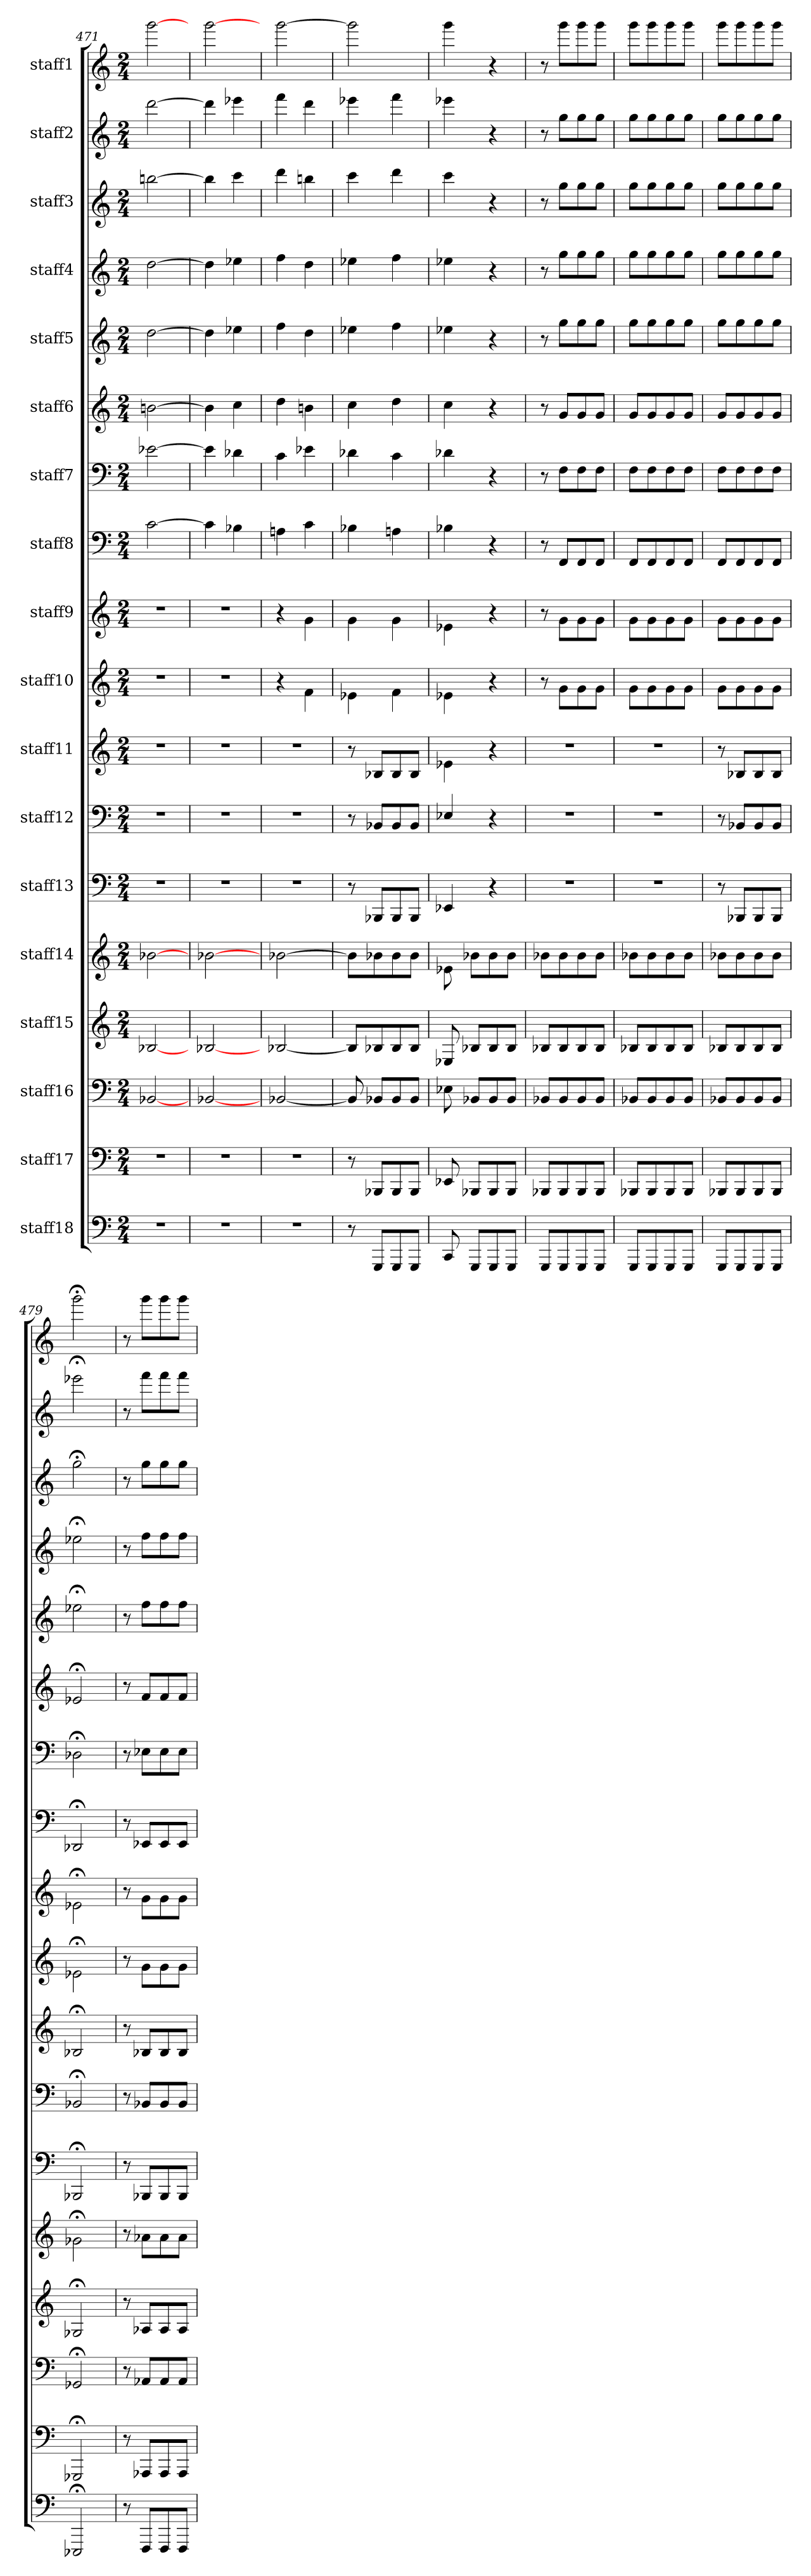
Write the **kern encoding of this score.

**kern	**kern	**kern	**kern	**kern	**kern	**kern	**kern	**kern	**kern	**kern	**kern	**kern	**kern	**kern	**kern	**kern	**kern
*part18	*part17	*part16	*part15	*part14	*part13	*part12	*part11	*part10	*part9	*part8	*part7	*part6	*part5	*part4	*part3	*part2	*part1
*staff18	*staff17	*staff16	*staff15	*staff14	*staff13	*staff12	*staff11	*staff10	*staff9	*staff8	*staff7	*staff6	*staff5	*staff4	*staff3	*staff2	*staff1
*I"staff18	*I"staff17	*I"staff16	*I"staff15	*I"staff14	*I"staff13	*I"staff12	*I"staff11	*I"staff10	*I"staff9	*I"staff8	*I"staff7	*I"staff6	*I"staff5	*I"staff4	*I"staff3	*I"staff2	*I"staff1
*M2/4	*M2/4	*M2/4	*M2/4	*M2/4	*M2/4	*M2/4	*M2/4	*M2/4	*M2/4	*M2/4	*M2/4	*M2/4	*M2/4	*M2/4	*M2/4	*M2/4	*M2/4
=471	=471	=471	=471	=471	=471	=471	=471	=471	=471	=471	=471	=471	=471	=471	=471	=471	=471
2r	2r	[2BB-/	[2B-/	[2b-\	2r	2r	2r	2r	2r	[2c\	[2e-\	[2bn\	[2dd\	[2dd\	[2bbn\	[2ddd\	[2ggg\
=472	=472	=472	=472	=472	=472	=472	=472	=472	=472	=472	=472	=472	=472	=472	=472	=472	=472
2r	2r	[2BB-/	[2B-/	[2b-\	2r	2r	2r	2r	2r	4c\]	4e-\]	4bn\]	4dd\]	4dd\]	4bbn\]	4ddd\]	[2ggg\
.	.	.	.	.	.	.	.	.	.	4B-\	4d-\	4cc\	4ee-\	4ee-\	4ccc\	4eee-\	.
=473	=473	=473	=473	=473	=473	=473	=473	=473	=473	=473	=473	=473	=473	=473	=473	=473	=473
2r	2r	[2BB-/	[2B-/	[2b-\	2r	2r	2r	4r	4r	4An\	4c\	4dd\	4ff\	4ff\	4ddd\	4fff\	[2ggg\
.	.	.	.	.	.	.	.	4f\	4g\	4c\	4e-\	4bn\	4dd\	4dd\	4bbn\	4ddd\	.
=474	=474	=474	=474	=474	=474	=474	=474	=474	=474	=474	=474	=474	=474	=474	=474	=474	=474
8r	8r	8BB-/]	8B-/L]	8b-\L]	8r	8r	8r	4e-\	4g\	4B-\	4d-\	4cc\	4ee-\	4ee-\	4ccc\	4eee-\	2ggg\]
8GGG/L	8BBB-/L	8BB-/L	8B-/	8b-\	8BBB-/L	8BB-/L	8B-/L	.	.	.	.	.	.	.	.	.	.
8GGG/	8BBB-/	8BB-/	8B-/	8b-\	8BBB-/	8BB-/	8B-/	4f\	4g\	4An\	4c\	4dd\	4ff\	4ff\	4ddd\	4fff\	.
8GGG/J	8BBB-/J	8BB-/J	8B-/J	8b-\J	8BBB-/J	8BB-/J	8B-/J	.	.	.	.	.	.	.	.	.	.
=475	=475	=475	=475	=475	=475	=475	=475	=475	=475	=475	=475	=475	=475	=475	=475	=475	=475
8CC/	8EE-/	8E-\	8E-/	8e-\	4EE-/	4E-/	4e-\	4e-\	4e-\	4B-\	4d-\	4cc\	4ee-\	4ee-\	4ccc\	4eee-\	4ggg\
8GGG/L	8BBB-/L	8BB-/L	8B-/L	8b-\L	.	.	.	.	.	.	.	.	.	.	.	.	.
8GGG/	8BBB-/	8BB-/	8B-/	8b-\	4r	4r	4r	4r	4r	4r	4r	4r	4r	4r	4r	4r	4r
8GGG/J	8BBB-/J	8BB-/J	8B-/J	8b-\J	.	.	.	.	.	.	.	.	.	.	.	.	.
=476	=476	=476	=476	=476	=476	=476	=476	=476	=476	=476	=476	=476	=476	=476	=476	=476	=476
8GGG/L	8BBB-/L	8BB-/L	8B-/L	8b-\L	2r	2r	2r	8r	8r	8r	8r	8r	8r	8r	8r	8r	8r
8GGG/	8BBB-/	8BB-/	8B-/	8b-\	.	.	.	8g\L	8g\L	8FF/L	8F\L	8g/L	8gg\L	8gg\L	8gg\L	8gg\L	8ggg\L
8GGG/	8BBB-/	8BB-/	8B-/	8b-\	.	.	.	8g\	8g\	8FF/	8F\	8g/	8gg\	8gg\	8gg\	8gg\	8ggg\
8GGG/J	8BBB-/J	8BB-/J	8B-/J	8b-\J	.	.	.	8g\J	8g\J	8FF/J	8F\J	8g/J	8gg\J	8gg\J	8gg\J	8gg\J	8ggg\J
=477	=477	=477	=477	=477	=477	=477	=477	=477	=477	=477	=477	=477	=477	=477	=477	=477	=477
8GGG/L	8BBB-/L	8BB-/L	8B-/L	8b-\L	2r	2r	2r	8g\L	8g\L	8FF/L	8F\L	8g/L	8gg\L	8gg\L	8gg\L	8gg\L	8ggg\L
8GGG/	8BBB-/	8BB-/	8B-/	8b-\	.	.	.	8g\	8g\	8FF/	8F\	8g/	8gg\	8gg\	8gg\	8gg\	8ggg\
8GGG/	8BBB-/	8BB-/	8B-/	8b-\	.	.	.	8g\	8g\	8FF/	8F\	8g/	8gg\	8gg\	8gg\	8gg\	8ggg\
8GGG/J	8BBB-/J	8BB-/J	8B-/J	8b-\J	.	.	.	8g\J	8g\J	8FF/J	8F\J	8g/J	8gg\J	8gg\J	8gg\J	8gg\J	8ggg\J
=478	=478	=478	=478	=478	=478	=478	=478	=478	=478	=478	=478	=478	=478	=478	=478	=478	=478
8GGG/L	8BBB-/L	8BB-/L	8B-/L	8b-\L	8r	8r	8r	8g\L	8g\L	8FF/L	8F\L	8g/L	8gg\L	8gg\L	8gg\L	8gg\L	8ggg\L
8GGG/	8BBB-/	8BB-/	8B-/	8b-\	8BBB-/L	8BB-/L	8B-/L	8g\	8g\	8FF/	8F\	8g/	8gg\	8gg\	8gg\	8gg\	8ggg\
8GGG/	8BBB-/	8BB-/	8B-/	8b-\	8BBB-/	8BB-/	8B-/	8g\	8g\	8FF/	8F\	8g/	8gg\	8gg\	8gg\	8gg\	8ggg\
8GGG/J	8BBB-/J	8BB-/J	8B-/J	8b-\J	8BBB-/J	8BB-/J	8B-/J	8g\J	8g\J	8FF/J	8F\J	8g/J	8gg\J	8gg\J	8gg\J	8gg\J	8ggg\J
=479	=479	=479	=479	=479	=479	=479	=479	=479	=479	=479	=479	=479	=479	=479	=479	=479	=479
2EEE-;</	2GGG-;</	2GG-;</	2G-;</	2g-;<\	2BBB-;</	2BB-;</	2B-;</	2e-;<\	2e-;<\	2DD-;</	2D-;<\	2e-;</	2ee-;<\	2ee-;<\	2gg;<\	2eee-;<\	2ggg;<\
=480	=480	=480	=480	=480	=480	=480	=480	=480	=480	=480	=480	=480	=480	=480	=480	=480	=480
8r	8r	8r	8r	8r	8r	8r	8r	8r	8r	8r	8r	8r	8r	8r	8r	8r	8r
8FFF/L	8AAA-/L	8AA-/L	8A-/L	8a-\L	8BBB-/L	8BB-/L	8B-/L	8g\L	8g\L	8EE-/L	8E-\L	8f/L	8ff\L	8ff\L	8gg\L	8fff\L	8ggg\L
8FFF/	8AAA-/	8AA-/	8A-/	8a-\	8BBB-/	8BB-/	8B-/	8g\	8g\	8EE-/	8E-\	8f/	8ff\	8ff\	8gg\	8fff\	8ggg\
8FFF/J	8AAA-/J	8AA-/J	8A-/J	8a-\J	8BBB-/J	8BB-/J	8B-/J	8g\J	8g\J	8EE-/J	8E-\J	8f/J	8ff\J	8ff\J	8gg\J	8fff\J	8ggg\J
=	=	=	=	=	=	=	=	=	=	=	=	=	=	=	=	=	=
*-	*-	*-	*-	*-	*-	*-	*-	*-	*-	*-	*-	*-	*-	*-	*-	*-	*-
